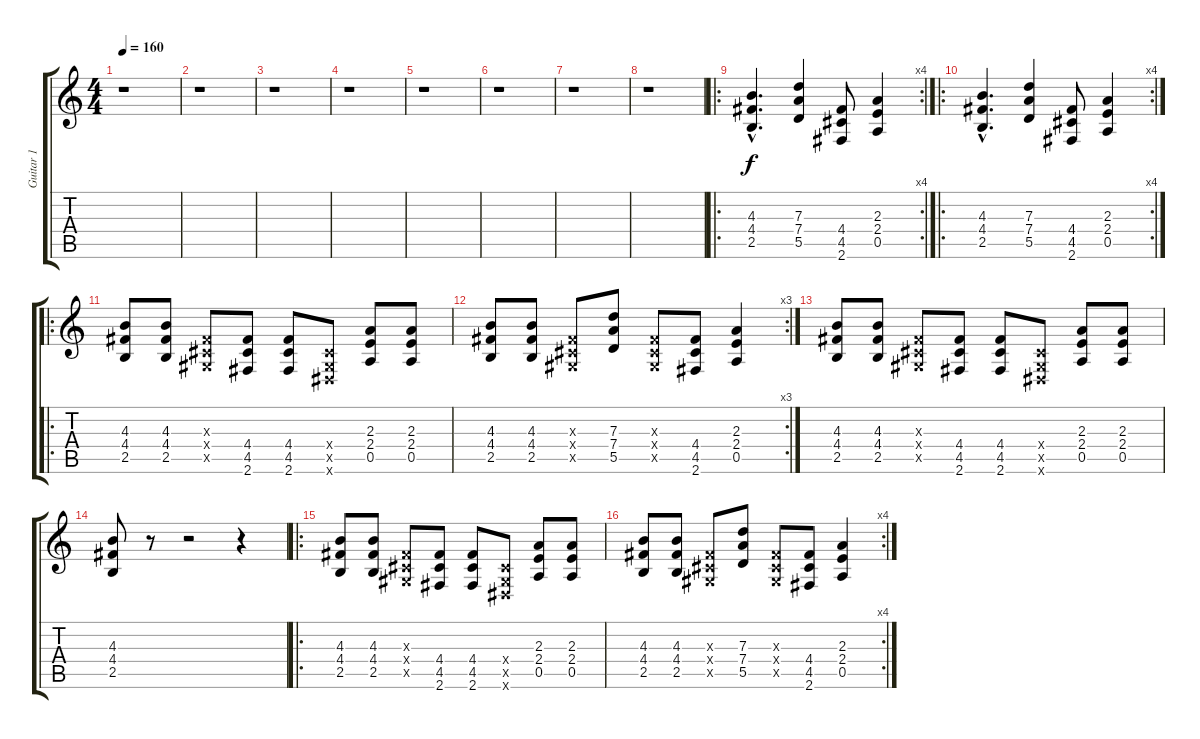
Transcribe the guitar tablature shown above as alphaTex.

\track ("Guitar 1" "Guitar 1") {instrument overdrivenguitar}
\staff {score tabs}
\tuning (E4 B3 G3 D3 A2 E2) {hide}
\ts (4 4)
\tempo 160
\clef g2
\ks c
r.1{dy f instrument overdrivenguitar} |
r.1 |
r.1 |
r.1 |
r.1 |
r.1 |
r.1 |
r.1 |
\ro
\rc 4
(4.3{hac} 4.4{hac} 2.5{hac}).4{d} (7.3 7.4 5.5).4 (4.4 4.5 2.6).8 (2.3 2.4 0.5).4 |
\ro
\rc 4
(4.3{hac} 4.4{hac} 2.5{hac}).4{d} (7.3 7.4 5.5).4 (4.4 4.5 2.6).8 (2.3 2.4 0.5).4 |
\ro
(4.3 4.4 2.5).8 (4.3 4.4 2.5).8 (-1.3{x} -1.4{x} -1.5{x}).8 (4.4 4.5 2.6).8 (4.4 4.5 2.6).8 (-1.4{x} -1.5{x} -1.6{x}).8 (2.3 2.4 0.5).8 (2.3 2.4 0.5).8 |
\rc 3
(4.3 4.4 2.5).8 (4.3 4.4 2.5).8 (-1.3{x} -1.4{x} -1.5{x}).8 (7.3 7.4 5.5).8 (-1.3{x} -1.4{x} -1.5{x}).8 (4.4 4.5 2.6).8 (2.3 2.4 0.5).4 |
(4.3 4.4 2.5).8 (4.3 4.4 2.5).8 (-1.3{x} -1.4{x} -1.5{x}).8 (4.4 4.5 2.6).8 (4.4 4.5 2.6).8 (-1.4{x} -1.5{x} -1.6{x}).8 (2.3 2.4 0.5).8 (2.3 2.4 0.5).8 |
(4.3 4.4 2.5).8 r.8 r.2 r.4 |
\ro
(4.3 4.4 2.5).8 (4.3 4.4 2.5).8 (-1.3{x} -1.4{x} -1.5{x}).8 (4.4 4.5 2.6).8 (4.4 4.5 2.6).8 (-1.4{x} -1.5{x} -1.6{x}).8 (2.3 2.4 0.5).8 (2.3 2.4 0.5).8 |
\rc 4
(4.3 4.4 2.5).8 (4.3 4.4 2.5).8 (-1.3{x} -1.4{x} -1.5{x}).8 (7.3 7.4 5.5).8 (-1.3{x} -1.4{x} -1.5{x}).8 (4.4 4.5 2.6).8 (2.3 2.4 0.5).4
